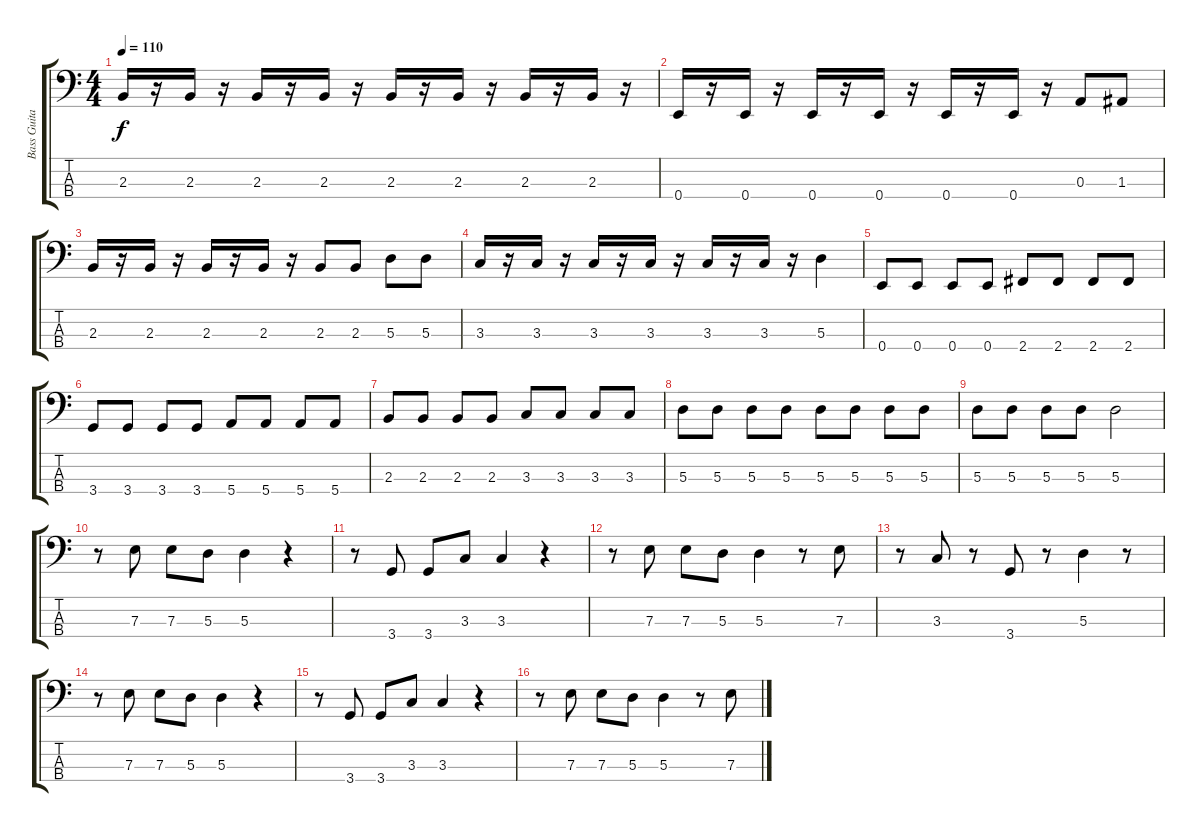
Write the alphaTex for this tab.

\track ("Bass Guitar" "Bass Guita") {instrument electricbassfinger}
\staff {score tabs}
\tuning (G2 D2 A1 E1) {hide}
\ts (4 4)
\tempo 110
\clef f4
\ks c
2.3.16{dy f} r.16 2.3.16 r.16 2.3.16 r.16 2.3.16 r.16 2.3.16 r.16 2.3.16 r.16 2.3.16 r.16 2.3.16 r.16 |
0.4.16 r.16 0.4.16 r.16 0.4.16 r.16 0.4.16 r.16 0.4.16 r.16 0.4.16 r.16 0.3.8 1.3.8 |
2.3.16 r.16 2.3.16 r.16 2.3.16 r.16 2.3.16 r.16 2.3.8 2.3.8 5.3.8 5.3.8 |
3.3.16 r.16 3.3.16 r.16 3.3.16 r.16 3.3.16 r.16 3.3.16 r.16 3.3.16 r.16 5.3.4 |
0.4.8 0.4.8 0.4.8 0.4.8 2.4.8 2.4.8 2.4.8 2.4.8 |
3.4.8 3.4.8 3.4.8 3.4.8 5.4.8 5.4.8 5.4.8 5.4.8 |
2.3.8 2.3.8 2.3.8 2.3.8 3.3.8 3.3.8 3.3.8 3.3.8 |
5.3.8 5.3.8 5.3.8 5.3.8 5.3.8 5.3.8 5.3.8 5.3.8 |
5.3.8 5.3.8 5.3.8 5.3.8 5.3.2 |
r.8 7.3.8 7.3.8 5.3.8 5.3.4 r.4 |
r.8 3.4.8 3.4.8 3.3.8 3.3.4 r.4 |
r.8 7.3.8 7.3.8 5.3.8 5.3.4 r.8 7.3.8 |
r.8 3.3.8 r.8 3.4.8 r.8 5.3.4 r.8 |
r.8 7.3.8 7.3.8 5.3.8 5.3.4 r.4 |
r.8 3.4.8 3.4.8 3.3.8 3.3.4 r.4 |
r.8 7.3.8 7.3.8 5.3.8 5.3.4 r.8 7.3.8
